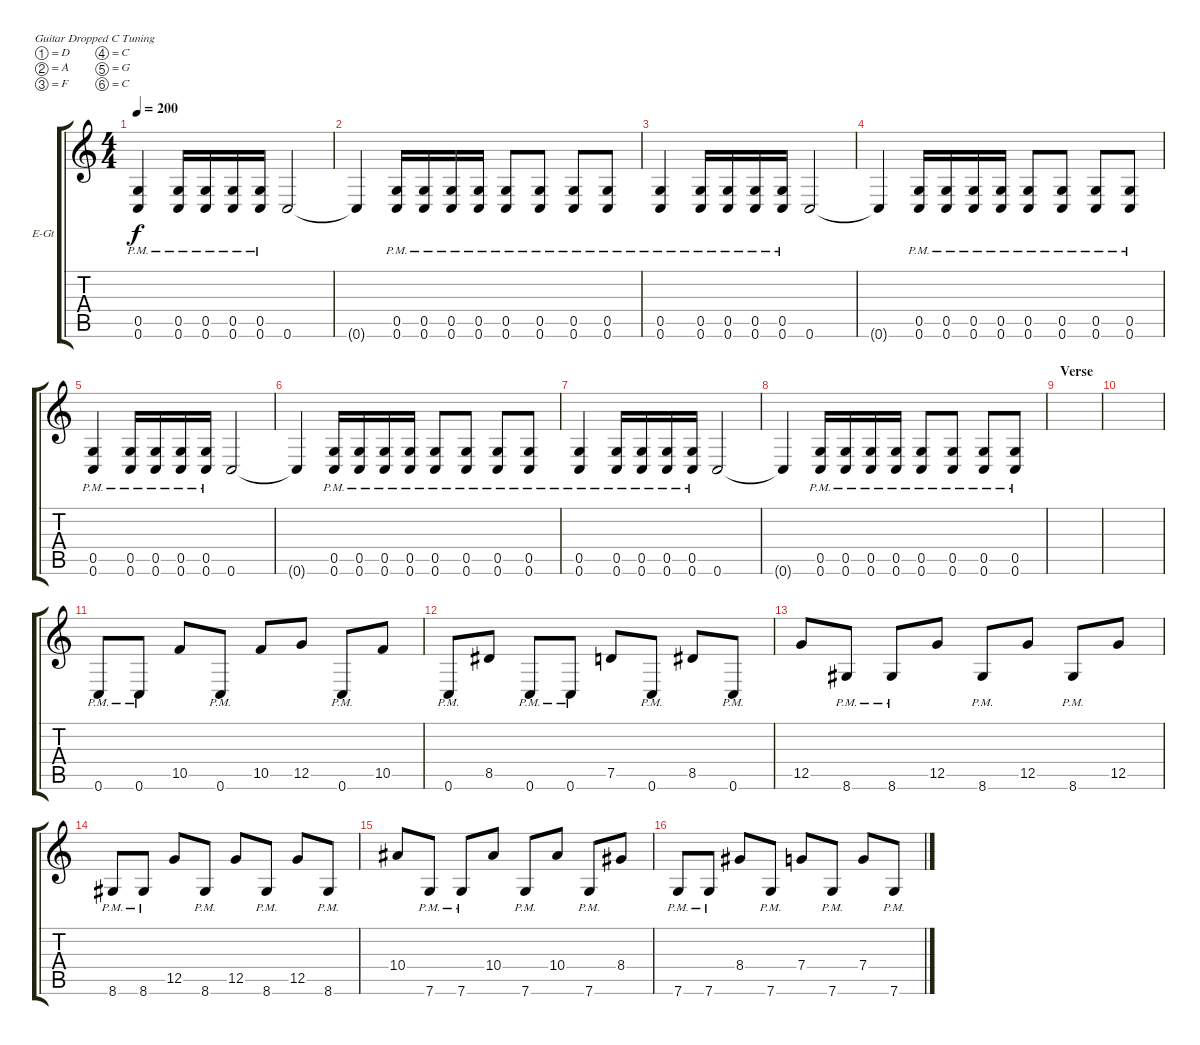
\defaultSystemsLayout 4
\bracketExtendMode groupsimilarinstruments
\firstSystemTrackNameOrientation horizontal
\otherSystemsTrackNameOrientation horizontal
\track ("Guitar 2" "E-Gt") {instrument distortionguitar}
\staff {score tabs}
\tuning (D4 A3 F3 C3 G2 C2)
\ts (4 4)
\tempo 200
\clef g2
\ks c
(0.6{pm} 0.5{pm}).4{dy f} (0.6{pm} 0.5{pm}).16 (0.6{pm} 0.5{pm}).16 (0.6{pm} 0.5{pm}).16 (0.6{pm} 0.5{pm}).16 0.6.2 |
0.6{t}.4 (0.6{pm} 0.5{pm}).16 (0.6{pm} 0.5{pm}).16 (0.6{pm} 0.5{pm}).16 (0.6{pm} 0.5{pm}).16 (0.6{pm} 0.5{pm}).8 (0.6{pm} 0.5{pm}).8 (0.6{pm} 0.5{pm}).8 (0.6{pm} 0.5{pm}).8 |
(0.6{pm} 0.5{pm}).4 (0.6{pm} 0.5{pm}).16 (0.6{pm} 0.5{pm}).16 (0.6{pm} 0.5{pm}).16 (0.6{pm} 0.5{pm}).16 0.6.2 |
0.6{t}.4 (0.6{pm} 0.5{pm}).16 (0.6{pm} 0.5{pm}).16 (0.6{pm} 0.5{pm}).16 (0.6{pm} 0.5{pm}).16 (0.6{pm} 0.5{pm}).8 (0.6{pm} 0.5{pm}).8 (0.6{pm} 0.5{pm}).8 (0.6{pm} 0.5{pm}).8 |
(0.6{pm} 0.5{pm}).4 (0.6{pm} 0.5{pm}).16 (0.6{pm} 0.5{pm}).16 (0.6{pm} 0.5{pm}).16 (0.6{pm} 0.5{pm}).16 0.6.2 |
0.6{t}.4 (0.6{pm} 0.5{pm}).16 (0.6{pm} 0.5{pm}).16 (0.6{pm} 0.5{pm}).16 (0.6{pm} 0.5{pm}).16 (0.6{pm} 0.5{pm}).8 (0.6{pm} 0.5{pm}).8 (0.6{pm} 0.5{pm}).8 (0.6{pm} 0.5{pm}).8 |
(0.6{pm} 0.5{pm}).4 (0.6{pm} 0.5{pm}).16 (0.6{pm} 0.5{pm}).16 (0.6{pm} 0.5{pm}).16 (0.6{pm} 0.5{pm}).16 0.6.2 |
0.6{t}.4 (0.6{pm} 0.5{pm}).16 (0.6{pm} 0.5{pm}).16 (0.6{pm} 0.5{pm}).16 (0.6{pm} 0.5{pm}).16 (0.6{pm} 0.5{pm}).8 (0.6{pm} 0.5{pm}).8 (0.6{pm} 0.5{pm}).8 (0.6{pm} 0.5{pm}).8 |
\section ("" "Verse")
|
|
0.6{pm}.8 0.6{pm}.8 10.5.8 0.6{pm}.8 10.5.8 12.5.8 0.6{pm}.8 10.5.8 |
0.6{pm}.8 8.5.8 0.6{pm}.8 0.6{pm}.8 7.5.8 0.6{pm}.8 8.5.8 0.6{pm}.8 |
12.5.8 8.6{pm}.8 8.6{pm}.8 12.5.8 8.6{pm}.8 12.5.8 8.6{pm}.8 12.5.8 |
8.6{pm}.8 8.6{pm}.8 12.5.8 8.6{pm}.8 12.5.8 8.6{pm}.8 12.5.8 8.6{pm}.8 |
10.4.8 7.6{pm}.8 7.6{pm}.8 10.4.8 7.6{pm}.8 10.4.8 7.6{pm}.8 8.4.8 |
7.6{pm}.8 7.6{pm}.8 8.4.8 7.6{pm}.8 7.4.8 7.6{pm}.8 7.4.8 7.6{pm}.8
